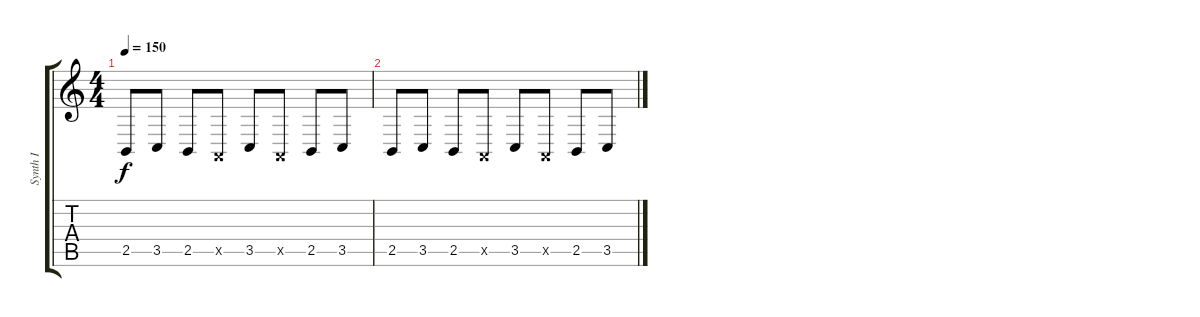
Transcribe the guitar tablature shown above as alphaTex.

\track ("Synth I" "Synth I") {instrument brightacousticpiano}
\staff {score tabs}
\tuning (E4 B3 G3 D3 A2 E2) {hide}
\ts (4 4)
\tempo 150
\clef g2
\ks c
2.5.8{dy f} 3.5.8 2.5.8 0.5{x}.8 3.5.8 0.5{x}.8 2.5.8 3.5.8 |
2.5.8 3.5.8 2.5.8 0.5{x}.8 3.5.8 0.5{x}.8 2.5.8 3.5.8
